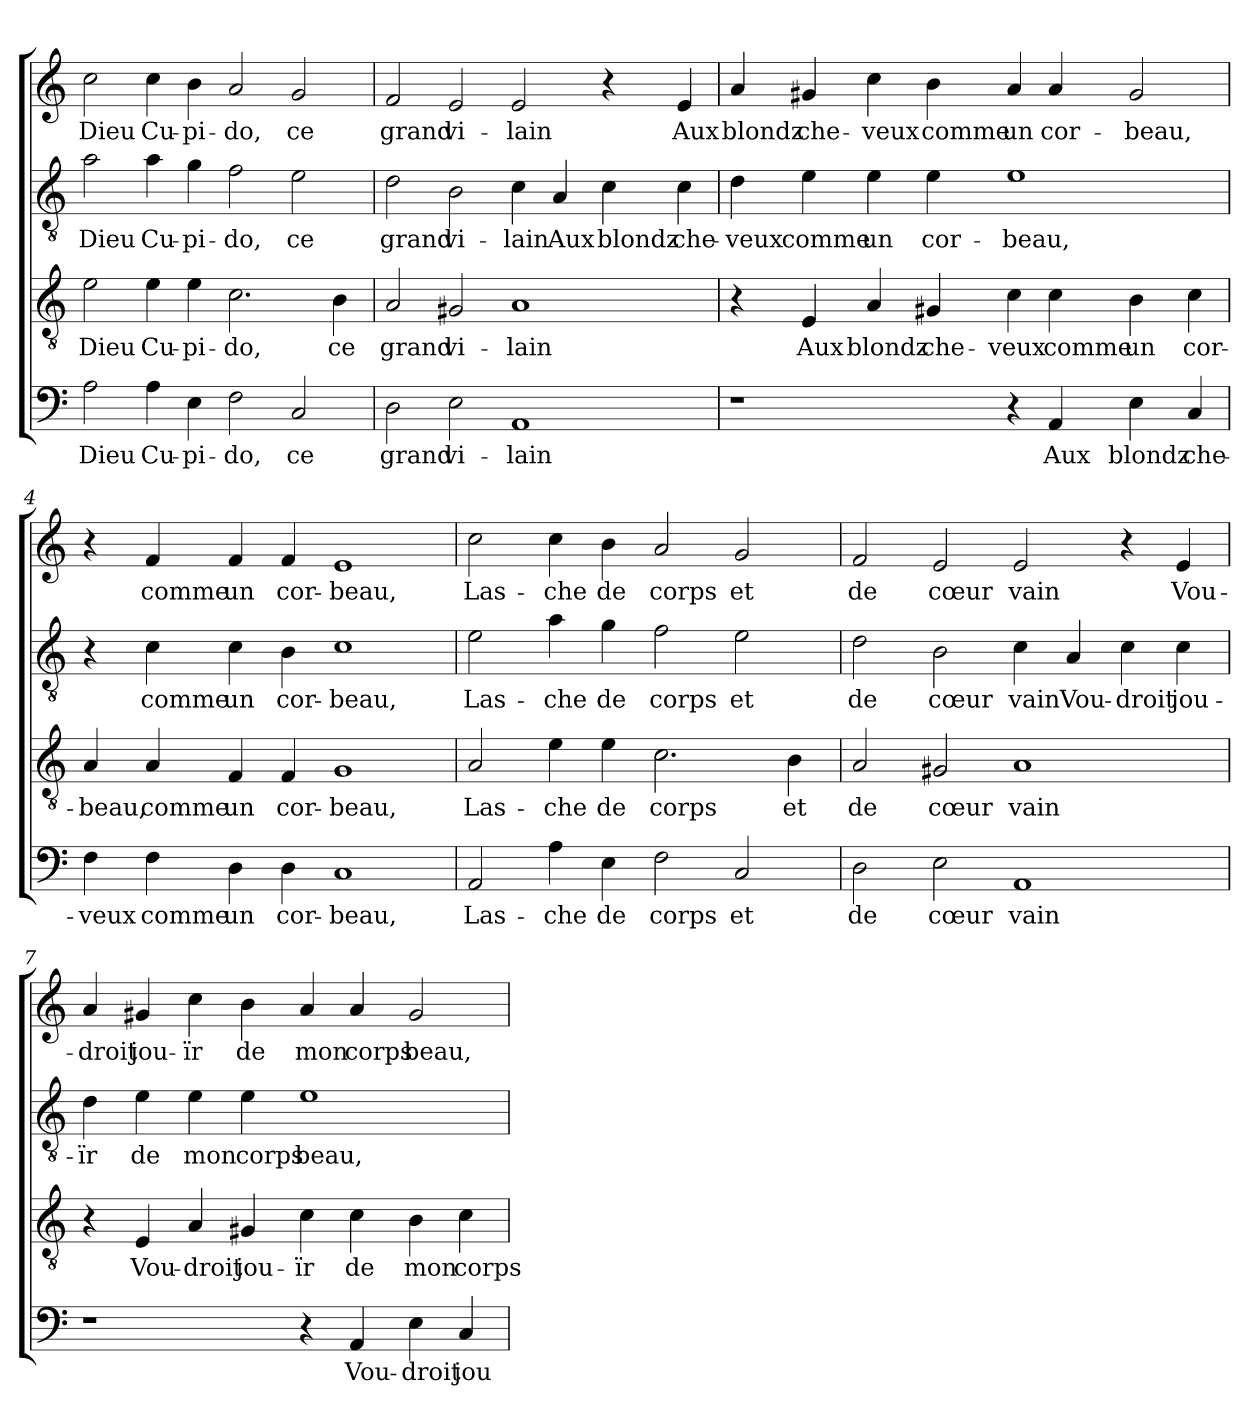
**kern	**text	**kern	**text	**kern	**text	**kern	**text
*part4	*part4	*part3	*part3	*part2	*part2	*part1	*part1
*staff4	*staff4	*staff3	*staff3	*staff2	*staff2	*staff1	*staff1
*clefF4	*	*clefGv2	*	*clefGv2	*	*clefG2	*
*k[]	*	*k[]	*	*k[]	*	*k[]	*
=1	=1	=1	=1	=1	=1	=1	=1
2A	Dieu	2e	Dieu	2a	Dieu	2cc	Dieu
4A	Cu-	4e	Cu-	4a	Cu-	4cc	Cu-
4E	-pi-	4e	-pi-	4g	-pi-	4b	-pi-
2F	-do,	2.c	-do,	2f	-do,	2a	-do,
2C	ce	.	.	2e	ce	2g	ce
.	.	4B	ce	.	.	.	.
=2	=2	=2	=2	=2	=2	=2	=2
2D	grand	2A	grand	2d	grand	2f	grand
2E	vi-	2G#X	vi-	2B	vi-	2e	vi-
1AA	-lain	1A	-lain	4c	-lain	2e	-lain
.	.	.	.	4A	Aux	.	.
.	.	.	.	4c	blondz	4r	.
.	.	.	.	4c	che-	4e	Aux
=3	=3	=3	=3	=3	=3	=3	=3
1r	.	4r	.	4d	-veux	4a	blondz
.	.	4E	Aux	4e	comme	4g#X	che-
.	.	4A	blondz	4e	un	4cc	-veux
.	.	4G#X	che-	4e	cor-	4b	comme
4r	.	4c	-veux	1e	-beau,	4a	un
4AA	Aux	4c	comme	.	.	4a	cor-
4E	blondz	4B	un	.	.	2g#	-beau,
4C	che-	4c	cor-	.	.	.	.
=4	=4	=4	=4	=4	=4	=4	=4
4F	-veux	4A	-beau,	4r	.	4r	.
4F	comme	4A	comme	4c	comme	4f	comme
4D	un	4F	un	4c	un	4f	un
4D	cor-	4F	cor-	4B	cor-	4f	cor-
1C	-beau,	1G	-beau,	1c	-beau,	1e	-beau,
!!LO:LB:g=z
=5	=5	=5	=5	=5	=5	=5	=5
2AA	Las-	2A	Las-	2e	Las-	2cc	Las-
4A	-che	4e	-che	4a	-che	4cc	-che
4E	de	4e	de	4g	de	4b	de
2F	corps	2.c	corps	2f	corps	2a	corps
2C	et	.	.	2e	et	2g	et
.	.	4B	et	.	.	.	.
=6	=6	=6	=6	=6	=6	=6	=6
2D	de	2A	de	2d	de	2f	de
2E	cœur	2G#X	cœur	2B	cœur	2e	cœur
1AA	vain	1A	vain	4c	vain	2e	vain
.	.	.	.	4A	Vou-	.	.
.	.	.	.	4c	-droit	4r	.
.	.	.	.	4c	jou-	4e	Vou-
=7	=7	=7	=7	=7	=7	=7	=7
1r	.	4r	.	4d	-ïr	4a	-droit
.	.	4E	Vou-	4e	de	4g#X	jou-
.	.	4A	-droit	4e	mon	4cc	-ïr
.	.	4G#X	jou-	4e	corps	4b	de
4r	.	4c	-ïr	1e	beau,	4a	mon
4AA	Vou-	4c	de	.	.	4a	corps
4E	-droit	4B	mon	.	.	2g#	beau,
4C	jou-	4c	corps	.	.	.	.
=	=	=	=	=	=	=	=
*-	*-	*-	*-	*-	*-	*-	*-
